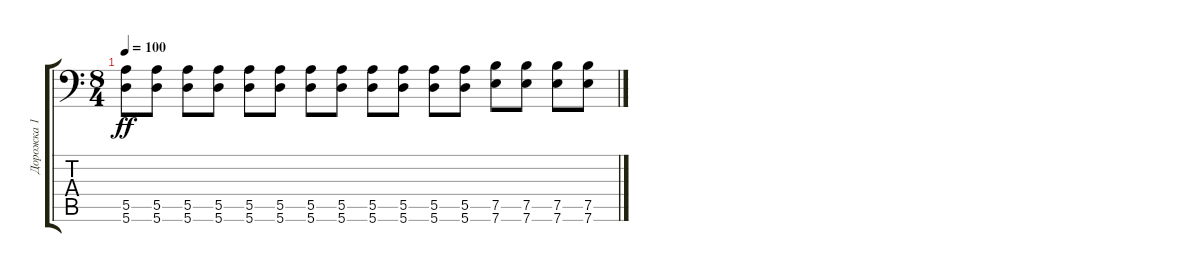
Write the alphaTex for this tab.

\track ("Дорожка 1" "Дорожка 1") {instrument distortionguitar}
\staff {score tabs}
\tuning (B3 Gb3 D3 A2 E2 A1) {hide}
\ts (8 4)
\tempo 100
\clef f4
\ks c
(5.5 5.6).8{dy ff} (5.5 5.6).8 (5.5 5.6).8 (5.5 5.6).8 (5.5 5.6).8 (5.5 5.6).8 (5.5 5.6).8 (5.5 5.6).8 (5.5 5.6).8 (5.5 5.6).8 (5.5 5.6).8 (5.5 5.6).8 (7.5 7.6).8 (7.5 7.6).8 (7.5 7.6).8 (7.5 7.6).8
